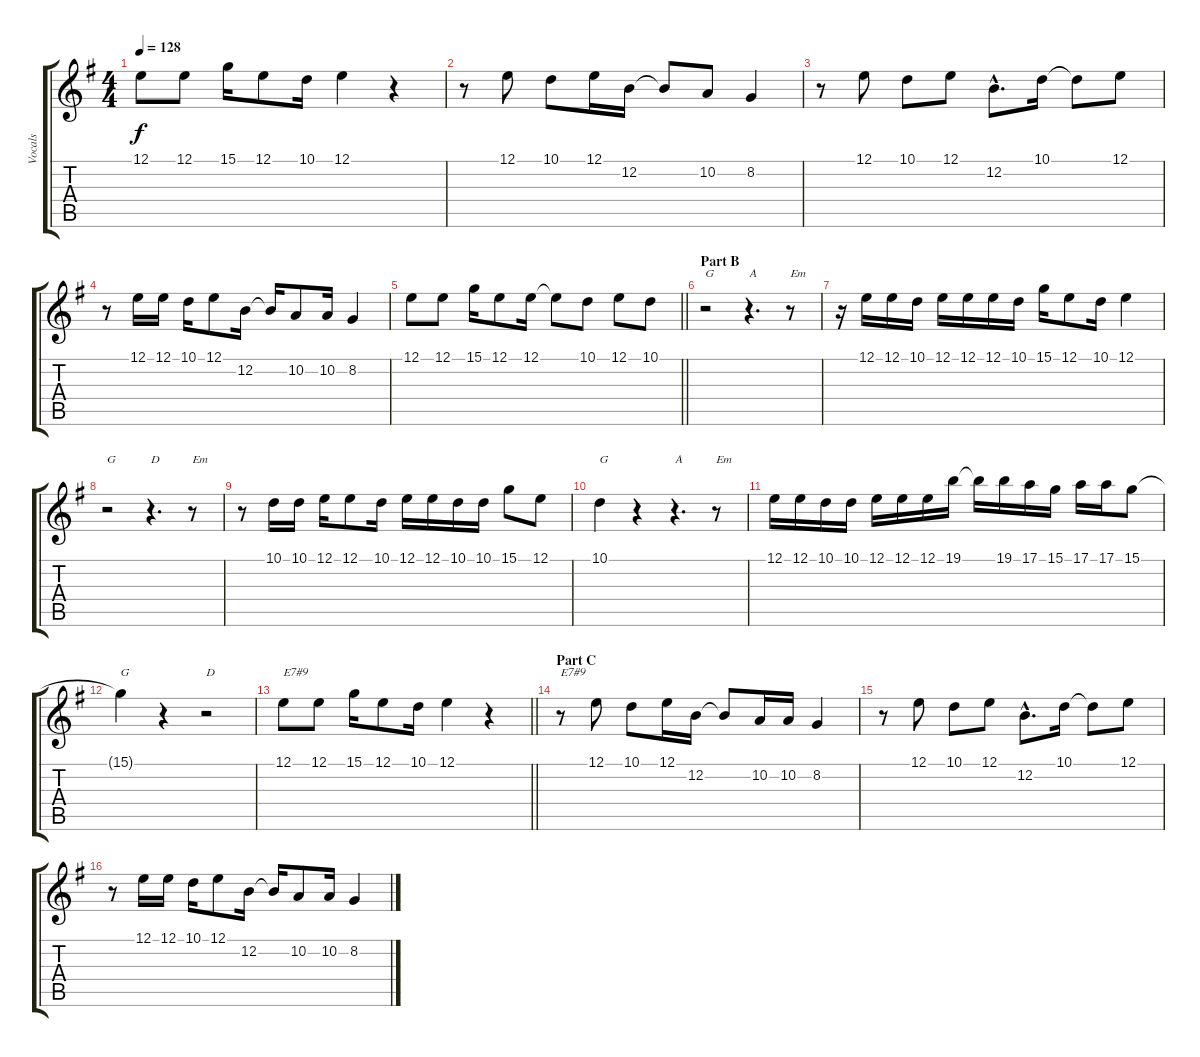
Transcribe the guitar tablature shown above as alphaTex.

\track ("Vocals" "Vocals") {instrument trumpet}
\staff {score tabs}
\tuning (E4 B3 G3 D3 A2 E2) {hide}
\ts (4 4)
\tempo 128
\clef g2
\ks g
12.1.8{dy f} 12.1.8 15.1.16 12.1.8 10.1.16 12.1.4 r.4 |
r.8 12.1.8 10.1.8 12.1.16 12.2.16 12.2{t}.8 10.2.8 8.2.4 |
r.8 12.1.8 10.1.8 12.1.8 12.2{hac}.8{d} 10.1.16 10.1{t}.8 12.1.8 |
r.8 12.1.16 12.1.16 10.1.16 12.1.8 12.2.16 12.2{t}.16 10.2.8 10.2.16 8.2.4 |
\barLineRight lightlight
12.1.8 12.1.8 15.1.16 12.1.8 12.1.16 12.1{t}.8 10.1.8 12.1.8 10.1.8 |
\section ("" "Part B")
r.2{txt "G"} r.4{d txt "A"} r.8{txt "Em"} |
r.16 12.1.16 12.1.16 10.1.16 12.1.16 12.1.16 12.1.16 10.1.16 15.1.16 12.1.8 10.1.16 12.1.4 |
r.2{txt "G"} r.4{d txt "D"} r.8{txt "Em"} |
r.8 10.1.16 10.1.16 12.1.16 12.1.8 10.1.16 12.1.16 12.1.16 10.1.16 10.1.16 15.1.8 12.1.8 |
10.1.4{txt "G"} r.4 r.4{d txt "A"} r.8{txt "Em"} |
12.1.16 12.1.16 10.1.16 10.1.16 12.1.16 12.1.16 12.1.16 19.1.16 19.1{t}.16 19.1.16 17.1.16 15.1.16 17.1.16 17.1.16 15.1.8 |
15.1{t}.4{txt "G"} r.4 r.2{txt "D"} |
\barLineRight lightlight
12.1.8{txt "E7#9"} 12.1.8 15.1.16 12.1.8 10.1.16 12.1.4 r.4 |
\section ("" "Part C")
r.8{txt "E7#9"} 12.1.8 10.1.8 12.1.16 12.2.16 12.2{t}.8 10.2.16 10.2.16 8.2.4 |
r.8 12.1.8 10.1.8 12.1.8 12.2{hac}.8{d} 10.1.16 10.1{t}.8 12.1.8 |
r.8 12.1.16 12.1.16 10.1.16 12.1.8 12.2.16 12.2{t}.16 10.2.8 10.2.16 8.2.4
